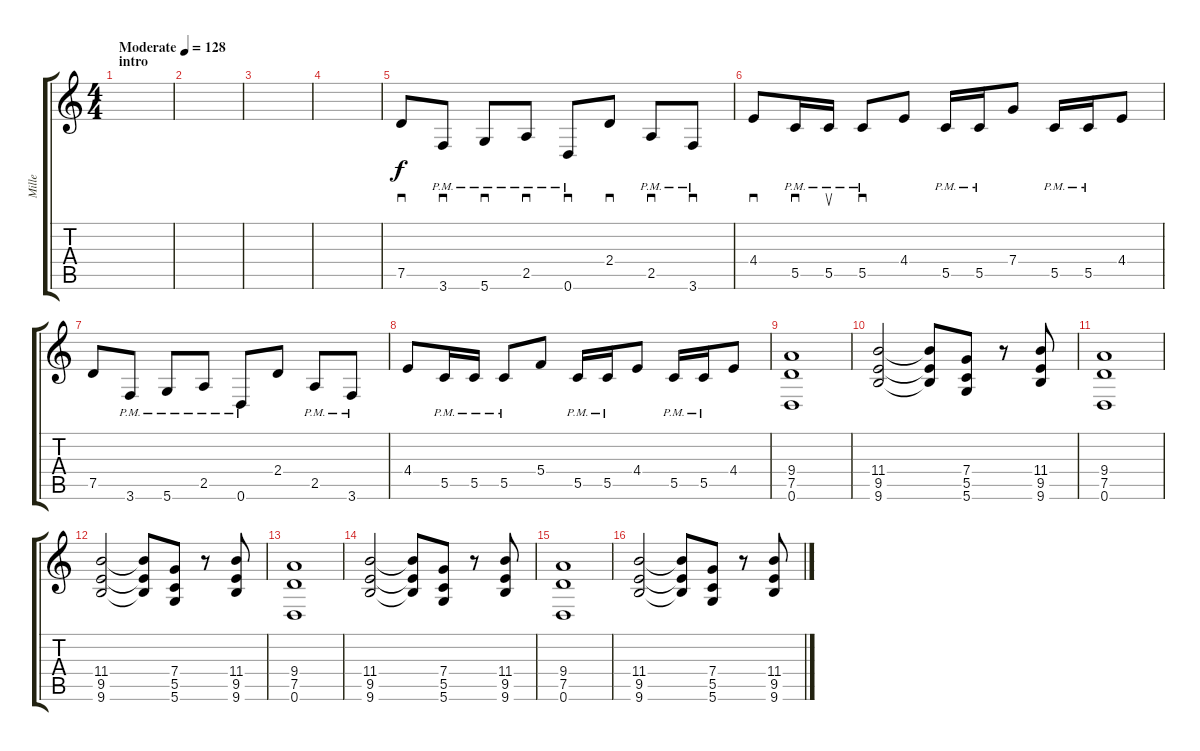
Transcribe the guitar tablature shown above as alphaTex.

\track ("Mille" "Mille") {instrument distortionguitar}
\staff {score tabs}
\tuning (D4 A3 F3 C3 G2 D2) {hide}
\ts (4 4)
\section ("" "intro")
\tempo (128 "Moderate")
\clef g2
\ks c
|
|
|
|
7.5.8{sd} 3.6{pm}.8{sd} 5.6{pm}.8{sd} 2.5{pm}.8{sd} 0.6{pm}.8{sd} 2.4.8{sd} 2.5{pm}.8{sd} 3.6{pm}.8{sd} |
4.4.8{sd} 5.5{pm}.16{sd} 5.5{pm}.16{su} 5.5{pm}.8{sd} 4.4.8 5.5{pm}.16 5.5{pm}.16 7.4.8 5.5{pm}.16 5.5{pm}.16 4.4.8 |
7.5.8 3.6{pm}.8 5.6{pm}.8 2.5{pm}.8 0.6{pm}.8 2.4.8 2.5{pm}.8 3.6{pm}.8 |
4.4.8 5.5{pm}.16 5.5{pm}.16 5.5{pm}.8 5.4.8 5.5{pm}.16 5.5{pm}.16 4.4.8 5.5{pm}.16 5.5{pm}.16 4.4.8 |
(9.4 7.5 0.6).1 |
(11.4 9.5 9.6).2 (11.4{t} 9.5{t} 9.6{t}).8 (7.4 5.5 5.6).8 r.8 (11.4 9.5 9.6).8 |
(9.4 7.5 0.6).1 |
(11.4 9.5 9.6).2 (11.4{t} 9.5{t} 9.6{t}).8 (7.4 5.5 5.6).8 r.8 (11.4 9.5 9.6).8 |
(9.4 7.5 0.6).1 |
(11.4 9.5 9.6).2 (11.4{t} 9.5{t} 9.6{t}).8 (7.4 5.5 5.6).8 r.8 (11.4 9.5 9.6).8 |
(9.4 7.5 0.6).1 |
(11.4 9.5 9.6).2 (11.4{t} 9.5{t} 9.6{t}).8 (7.4 5.5 5.6).8 r.8 (11.4 9.5 9.6).8
